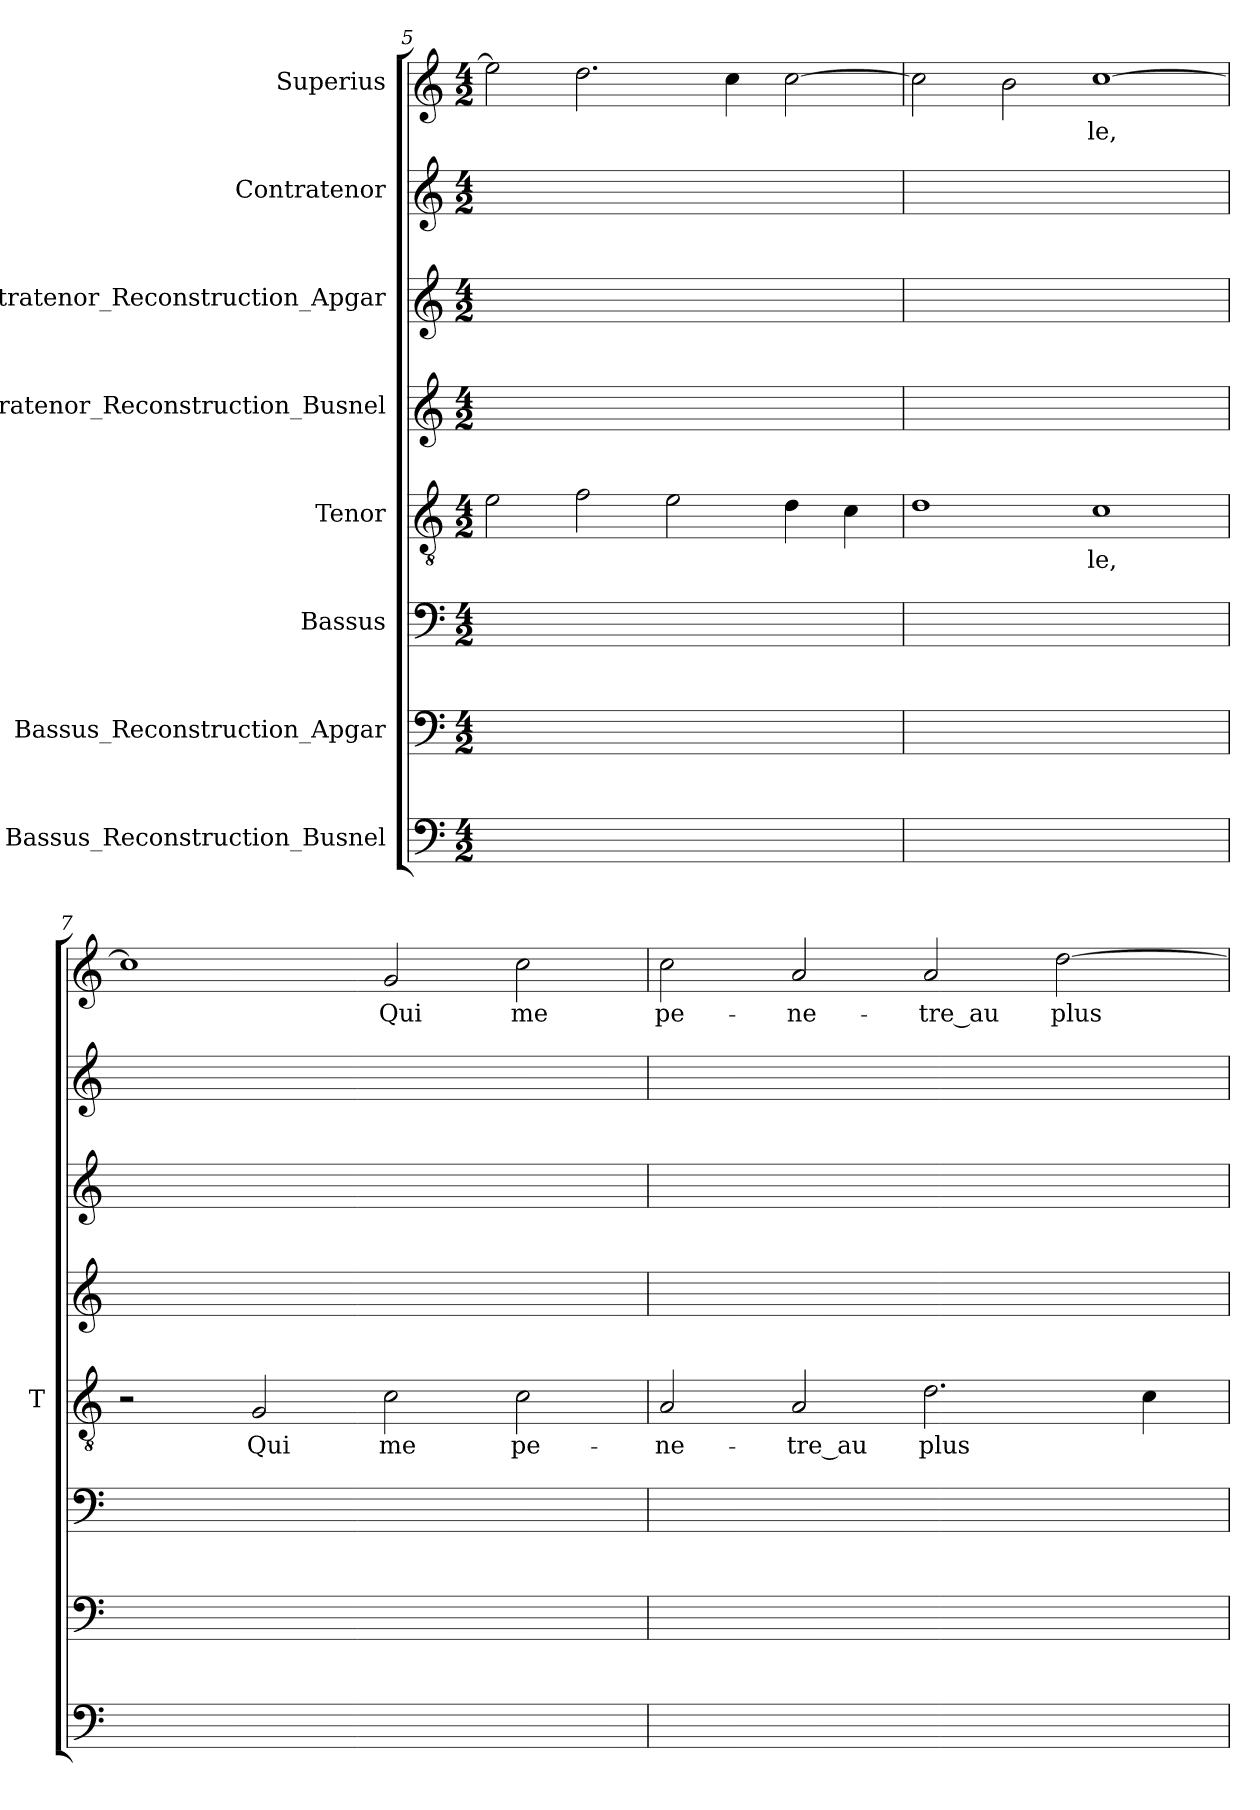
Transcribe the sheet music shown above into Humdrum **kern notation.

**kern	**kern	**kern	**kern	**text	**kern	**kern	**kern	**kern	**text
*part8	*part7	*part6	*part5	*part5	*part4	*part3	*part2	*part1	*part1
*staff8	*staff7	*staff6	*staff5	*staff5	*staff4	*staff3	*staff2	*staff1	*staff1
*I"Bassus_Reconstruction_Busnel	*I"Bassus_Reconstruction_Apgar	*I"Bassus	*I"Tenor	*	*I"Contratenor_Reconstruction_Busnel	*I"Contratenor_Reconstruction_Apgar	*I"Contratenor	*I"Superius	*
*	*	*	*I'T	*	*	*	*	*	*
*clefF4	*clefF4	*clefF4	*clefGv2	*	*clefG2	*clefG2	*clefG2	*clefG2	*
*k[]	*k[]	*k[]	*k[]	*	*k[]	*k[]	*k[]	*k[]	*
*M4/2	*M4/2	*M4/2	*M4/2	*	*M4/2	*M4/2	*M4/2	*M4/2	*
=5	=5	=5	=5	=5	=5	=5	=5	=5	=5
0ryy	0ryy	0ryy	2e	.	0ryy	0ryy	0ryy	2ee]	.
.	.	.	2f	.	.	.	.	2.dd	.
.	.	.	2e	.	.	.	.	.	.
.	.	.	.	.	.	.	.	4cc	.
.	.	.	4d	.	.	.	.	[2cc	.
.	.	.	4c	.	.	.	.	.	.
=6	=6	=6	=6	=6	=6	=6	=6	=6	=6
0ryy	0ryy	0ryy	1d	.	0ryy	0ryy	0ryy	2cc]	.
.	.	.	.	.	.	.	.	2b	.
.	.	.	1c	-le,	.	.	.	[1cc	-le,
=7	=7	=7	=7	=7	=7	=7	=7	=7	=7
0ryy	0ryy	0ryy	2r	.	0ryy	0ryy	0ryy	1cc]	.
.	.	.	2G	-Qui	.	.	.	.	.
.	.	.	2c	-me	.	.	.	2g	-Qui
.	.	.	2c	pe-	.	.	.	2cc	-me
=8	=8	=8	=8	=8	=8	=8	=8	=8	=8
0ryy	0ryy	0ryy	2A	ne-	0ryy	0ryy	0ryy	2cc	pe-
.	.	.	2A	-tre_au	.	.	.	2a	ne-
.	.	.	2.d	-plus	.	.	.	2a	-tre_au
.	.	.	.	.	.	.	.	[2dd	-plus
.	.	.	4c	.	.	.	.	.	.
=	=	=	=	=	=	=	=	=	=
*-	*-	*-	*-	*-	*-	*-	*-	*-	*-
